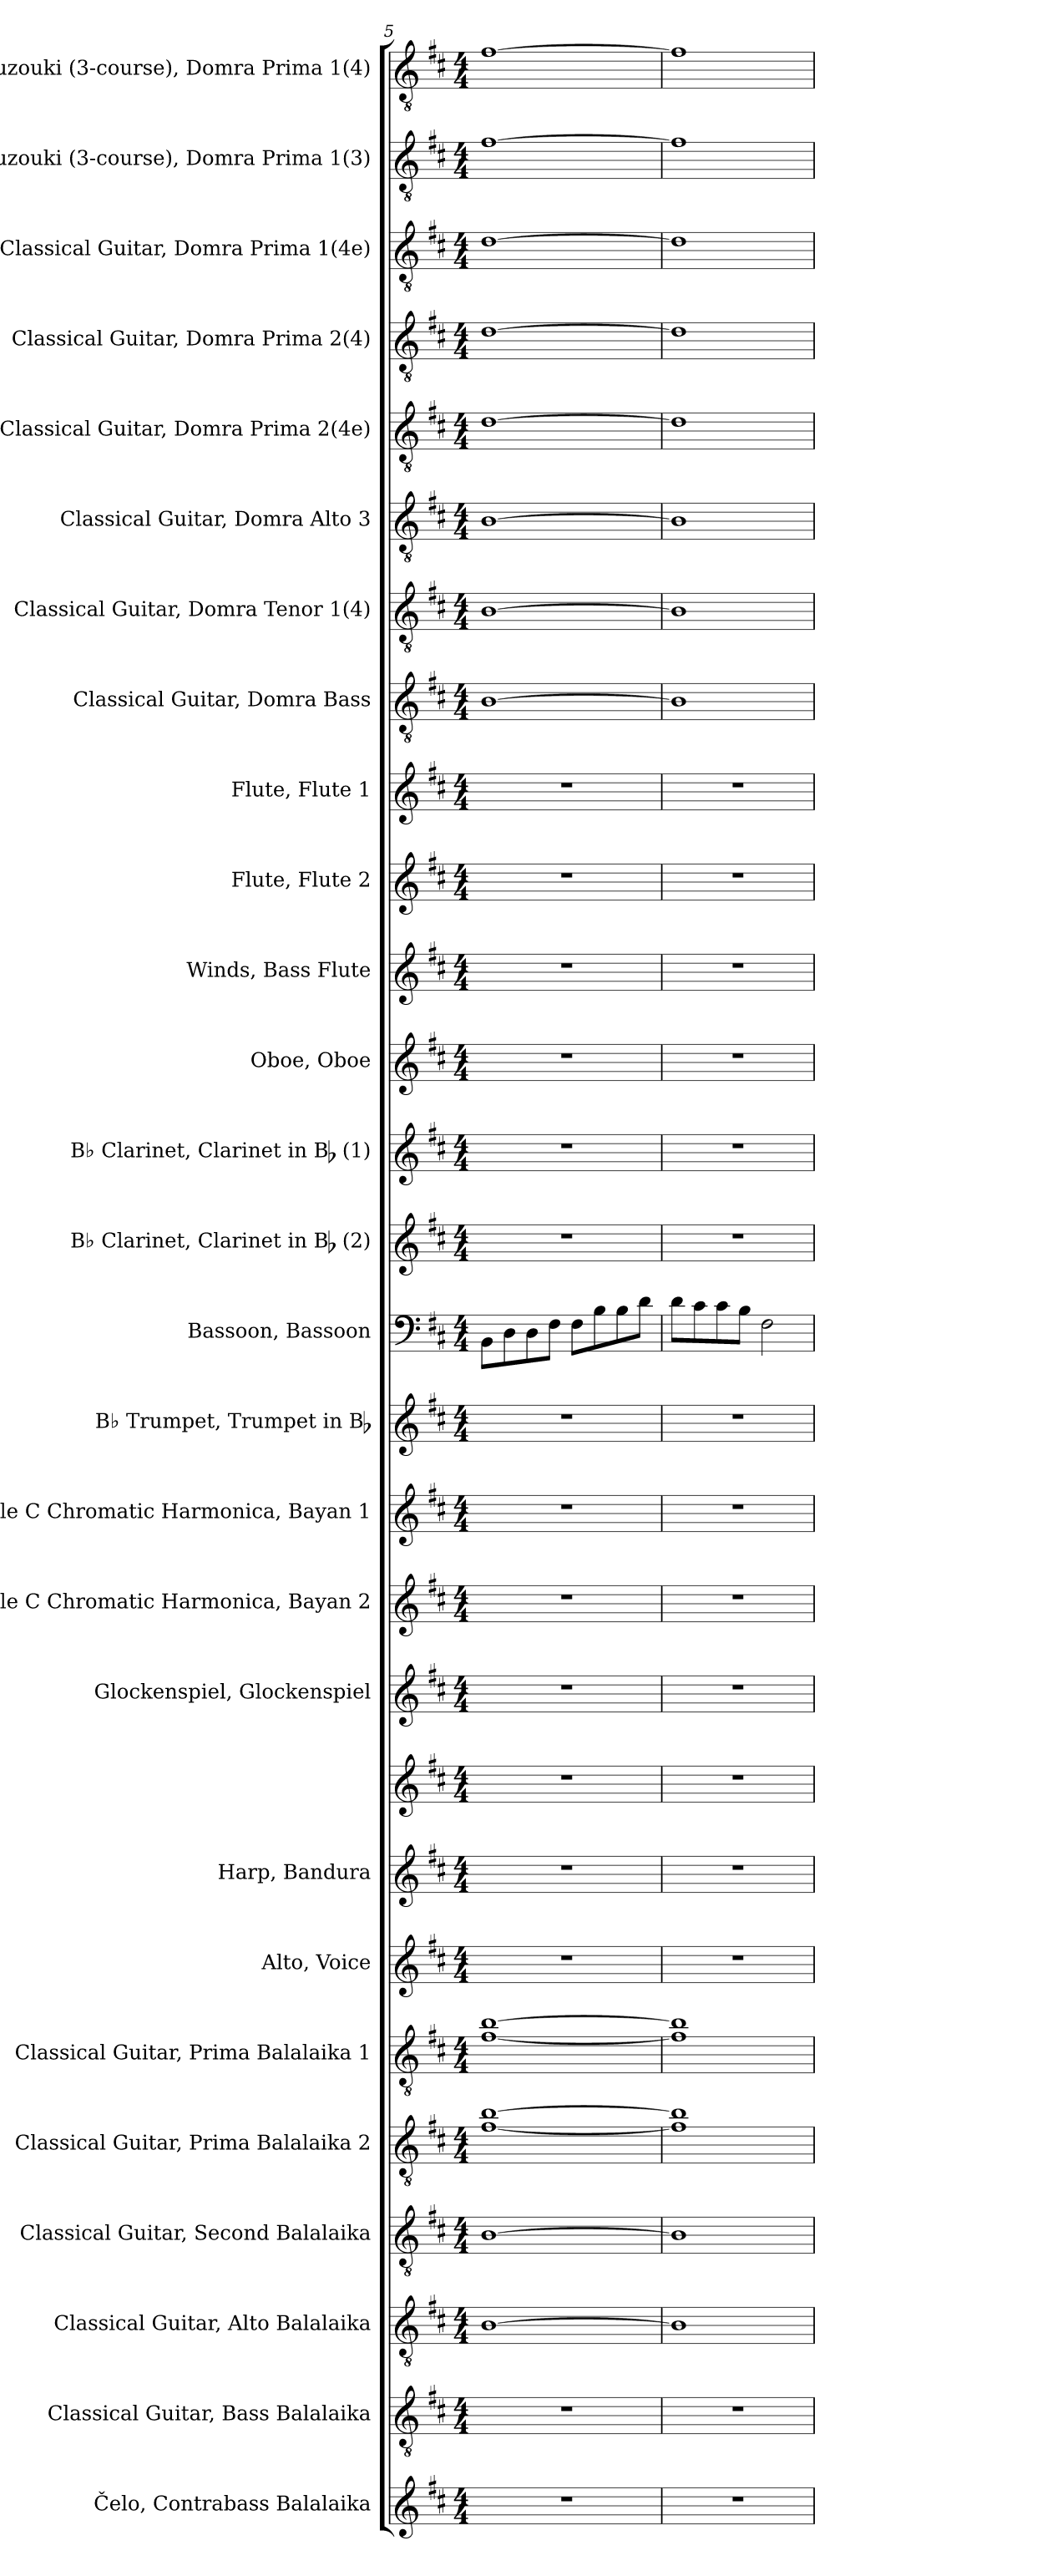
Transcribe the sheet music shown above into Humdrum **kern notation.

**kern	**kern	**kern	**kern	**kern	**kern	**kern	**kern	**kern	**kern	**kern	**kern	**kern	**kern	**kern	**kern	**kern	**kern	**kern	**kern	**kern	**kern	**kern	**kern	**kern	**kern	**kern	**kern
*part27	*part26	*part25	*part24	*part23	*part22	*part21	*part20	*part20	*part19	*part18	*part17	*part16	*part15	*part14	*part13	*part12	*part11	*part10	*part9	*part8	*part7	*part6	*part5	*part4	*part3	*part2	*part1
*staff28	*staff27	*staff26	*staff25	*staff24	*staff23	*staff22	*staff21	*staff20	*staff19	*staff18	*staff17	*staff16	*staff15	*staff14	*staff13	*staff12	*staff11	*staff10	*staff9	*staff8	*staff7	*staff6	*staff5	*staff4	*staff3	*staff2	*staff1
*I"Čelo, Contrabass Balalaika	*I"Classical Guitar, Bass Balalaika	*I"Classical Guitar, Alto Balalaika	*I"Classical Guitar, Second Balalaika	*I"Classical Guitar, Prima Balalaika 2	*I"Classical Guitar, Prima Balalaika 1	*I"Alto, Voice	*I"Harp, Bandura	*	*I"Glockenspiel, Glockenspiel	*I"16 Hole C Chromatic Harmonica, Bayan 2	*I"16 Hole C Chromatic Harmonica, Bayan 1	*I"B♭ Trumpet, Trumpet in Bb	*I"Bassoon, Bassoon	*I"B♭ Clarinet, Clarinet in Bb (2)	*I"B♭ Clarinet, Clarinet in Bb (1)	*I"Oboe, Oboe	*I"Winds, Bass Flute	*I"Flute, Flute 2	*I"Flute, Flute 1	*I"Classical Guitar, Domra Bass	*I"Classical Guitar, Domra Tenor 1(4)	*I"Classical Guitar, Domra Alto 3	*I"Classical Guitar, Domra Prima 2(4e)	*I"Classical Guitar, Domra Prima 2(4)	*I"Classical Guitar, Domra Prima 1(4e)	*I"Bouzouki (3-course), Domra Prima 1(3)	*I"Bouzouki (3-course), Domra Prima 1(4)
*	*I'Guit.	*I'Guit.	*I'Guit.	*I'Guit.	*I'Guit.	*I'A.	*I'Hrp.	*	*I'Glock.	*I'Harm.	*I'Harm.	*I'B♭ Tpt.	*I'Bsn.	*I'B♭ Cl.	*I'B♭ Cl.	*I'Ob.	*I'Wi.	*I'Fl.	*I'Fl.	*I'Guit.	*I'Guit.	*I'Guit.	*I'Guit.	*I'Guit.	*I'Guit.	*I'Bou.	*I'Bou.
*clefG2	*clefGv2	*clefGv2	*clefGv2	*clefGv2	*clefGv2	*clefG2	*clefG2	*clefG2	*clefG2	*clefG2	*clefG2	*clefG2	*clefF4	*clefG2	*clefG2	*clefG2	*clefG2	*clefG2	*clefG2	*clefGv2	*clefGv2	*clefGv2	*clefGv2	*clefGv2	*clefGv2	*clefGv2	*clefGv2
*ITrd14c24	*	*	*	*	*	*	*	*	*ITrd-14c-24	*	*	*ITrd1c2	*	*ITrd1c2	*ITrd1c2	*	*	*	*	*	*	*	*	*	*	*	*
*k[f#c#]	*k[f#c#]	*k[f#c#]	*k[f#c#]	*k[f#c#]	*k[f#c#]	*k[f#c#]	*k[f#c#]	*k[f#c#]	*k[f#c#]	*k[f#c#]	*k[f#c#]	*k[]	*k[f#c#]	*k[]	*k[]	*k[f#c#]	*k[f#c#]	*k[f#c#]	*k[f#c#]	*k[f#c#]	*k[f#c#]	*k[f#c#]	*k[f#c#]	*k[f#c#]	*k[f#c#]	*k[f#c#]	*k[f#c#]
*M4/4	*M4/4	*M4/4	*M4/4	*M4/4	*M4/4	*M4/4	*M4/4	*M4/4	*M4/4	*M4/4	*M4/4	*M4/4	*M4/4	*M4/4	*M4/4	*M4/4	*M4/4	*M4/4	*M4/4	*M4/4	*M4/4	*M4/4	*M4/4	*M4/4	*M4/4	*M4/4	*M4/4
=5	=5	=5	=5	=5	=5	=5	=5	=5	=5	=5	=5	=5	=5	=5	=5	=5	=5	=5	=5	=5	=5	=5	=5	=5	=5	=5	=5
1r	1r	[1B	[1B	[1f# [1b	[1f# [1b	1r	1r	1r	1r	1r	1r	1r	8BB\L	1r	1r	1r	1r	1r	1r	[1B	[1B	[1B	[1d	[1d	[1d	[1f#	[1f#
.	.	.	.	.	.	.	.	.	.	.	.	.	8D\	.	.	.	.	.	.	.	.	.	.	.	.	.	.
.	.	.	.	.	.	.	.	.	.	.	.	.	8D\	.	.	.	.	.	.	.	.	.	.	.	.	.	.
.	.	.	.	.	.	.	.	.	.	.	.	.	8F#\J	.	.	.	.	.	.	.	.	.	.	.	.	.	.
.	.	.	.	.	.	.	.	.	.	.	.	.	8F#\L	.	.	.	.	.	.	.	.	.	.	.	.	.	.
.	.	.	.	.	.	.	.	.	.	.	.	.	8B\	.	.	.	.	.	.	.	.	.	.	.	.	.	.
.	.	.	.	.	.	.	.	.	.	.	.	.	8B\	.	.	.	.	.	.	.	.	.	.	.	.	.	.
.	.	.	.	.	.	.	.	.	.	.	.	.	8d\J	.	.	.	.	.	.	.	.	.	.	.	.	.	.
=6	=6	=6	=6	=6	=6	=6	=6	=6	=6	=6	=6	=6	=6	=6	=6	=6	=6	=6	=6	=6	=6	=6	=6	=6	=6	=6	=6
1r	1r	1B]	1B]	1f#] 1b]	1f#] 1b]	1r	1r	1r	1r	1r	1r	1r	8d\L	1r	1r	1r	1r	1r	1r	1B]	1B]	1B]	1d]	1d]	1d]	1f#]	1f#]
.	.	.	.	.	.	.	.	.	.	.	.	.	8c#\	.	.	.	.	.	.	.	.	.	.	.	.	.	.
.	.	.	.	.	.	.	.	.	.	.	.	.	8c#\	.	.	.	.	.	.	.	.	.	.	.	.	.	.
.	.	.	.	.	.	.	.	.	.	.	.	.	8B\J	.	.	.	.	.	.	.	.	.	.	.	.	.	.
.	.	.	.	.	.	.	.	.	.	.	.	.	2F#\	.	.	.	.	.	.	.	.	.	.	.	.	.	.
=	=	=	=	=	=	=	=	=	=	=	=	=	=	=	=	=	=	=	=	=	=	=	=	=	=	=	=
*-	*-	*-	*-	*-	*-	*-	*-	*-	*-	*-	*-	*-	*-	*-	*-	*-	*-	*-	*-	*-	*-	*-	*-	*-	*-	*-	*-
